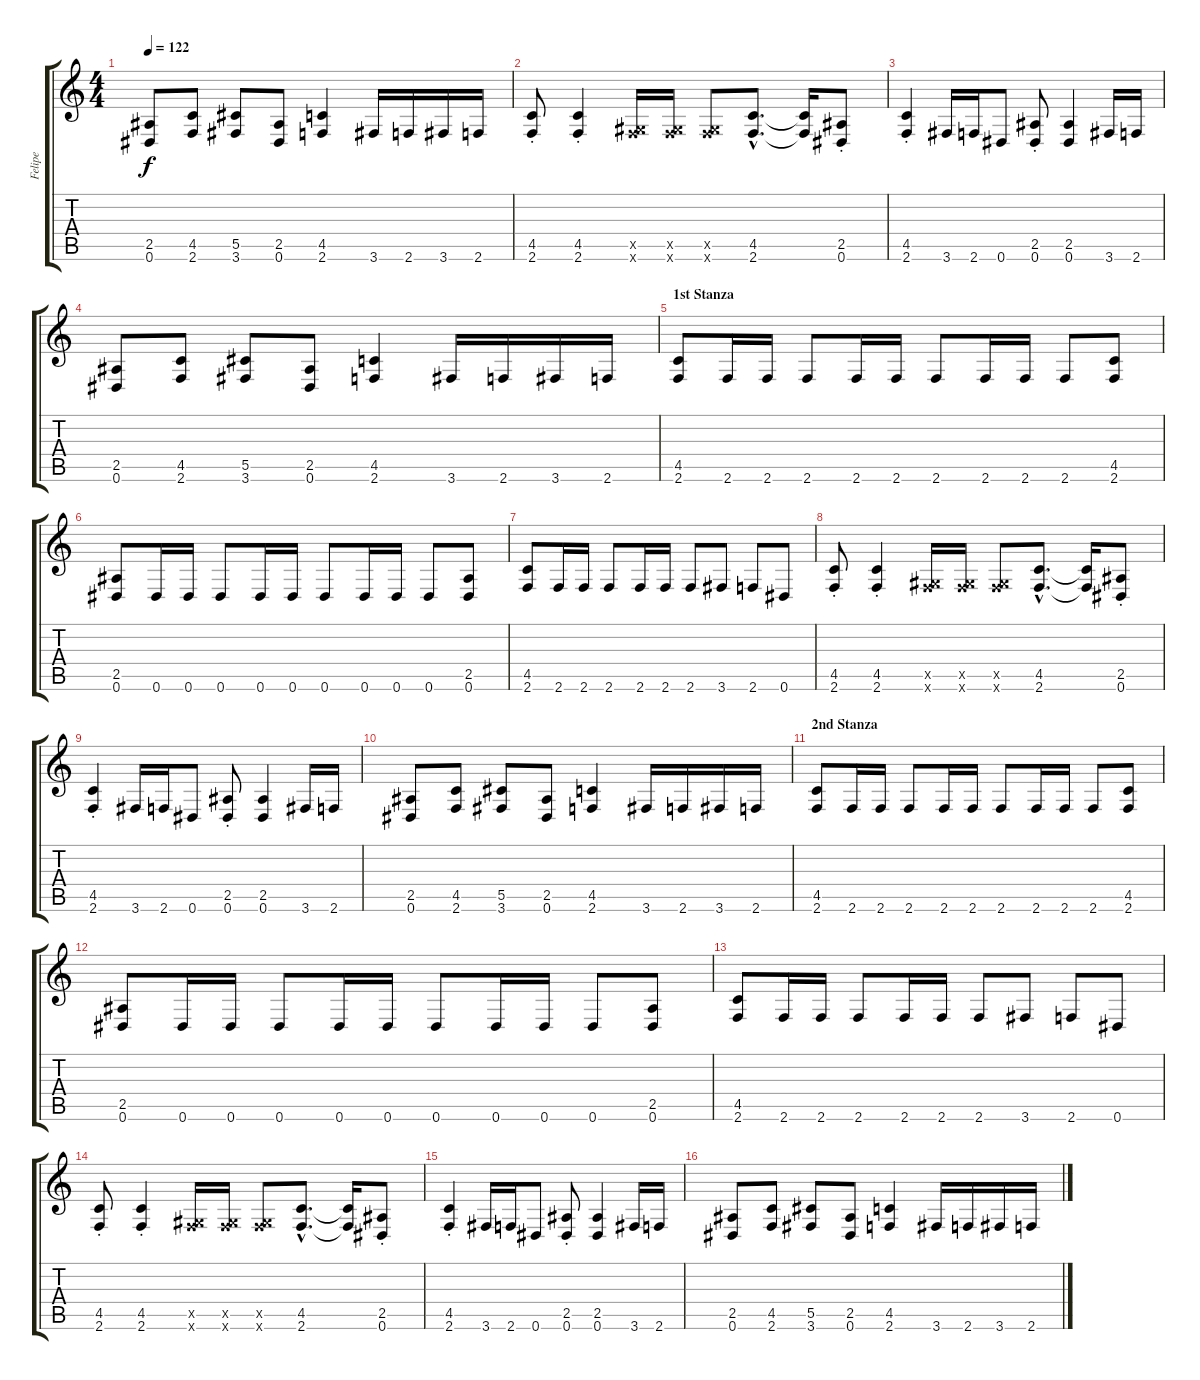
\track ("Felipe " "Felipe ") {instrument distortionguitar}
\staff {score tabs}
\tuning (Eb4 Bb3 Gb3 Db3 Ab2 Eb2) {hide}
\ts (4 4)
\tempo 122
\clef g2
\ks c
(2.5 0.6).8{dy f} (4.5 2.6).8 (5.5 3.6).8 (2.5 0.6).8 (4.5 2.6).4 3.6.16 2.6.16 3.6.16 2.6.16 |
(4.5{st} 2.6{st}).8 (4.5{st} 2.6{st}).4 (0.5{x} 2.6{x}).16 (0.5{x} 2.6{x}).16 (0.5{x} 2.6{x}).8 (4.5{hac} 2.6{hac}).8{d} (4.5{t} 2.6{t}).16 (2.5{st} 0.6{st}).8 |
(4.5{st} 2.6{st}).4 3.6.16 2.6.16 0.6.8 (2.5{st} 0.6{st}).8 (2.5 0.6).4 3.6.16 2.6.16 |
(2.5 0.6).8 (4.5 2.6).8 (5.5 3.6).8 (2.5 0.6).8 (4.5 2.6).4 3.6.16 2.6.16 3.6.16 2.6.16 |
\section ("" "1st Stanza")
(4.5 2.6).8 2.6.16 2.6.16 2.6.8 2.6.16 2.6.16 2.6.8 2.6.16 2.6.16 2.6.8 (4.5 2.6).8 |
(2.5 0.6).8 0.6.16 0.6.16 0.6.8 0.6.16 0.6.16 0.6.8 0.6.16 0.6.16 0.6.8 (2.5 0.6).8 |
(4.5 2.6).8 2.6.16 2.6.16 2.6.8 2.6.16 2.6.16 2.6.8 3.6.8 2.6.8 0.6.8 |
(4.5{st} 2.6{st}).8 (4.5{st} 2.6{st}).4 (0.5{x} 2.6{x}).16 (0.5{x} 2.6{x}).16 (0.5{x} 2.6{x}).8 (4.5{hac} 2.6{hac}).8{d} (4.5{t} 2.6{t}).16 (2.5{st} 0.6{st}).8 |
(4.5{st} 2.6{st}).4 3.6.16 2.6.16 0.6.8 (2.5{st} 0.6{st}).8 (2.5 0.6).4 3.6.16 2.6.16 |
(2.5 0.6).8 (4.5 2.6).8 (5.5 3.6).8 (2.5 0.6).8 (4.5 2.6).4 3.6.16 2.6.16 3.6.16 2.6.16 |
\section ("" "2nd Stanza")
(4.5 2.6).8 2.6.16 2.6.16 2.6.8 2.6.16 2.6.16 2.6.8 2.6.16 2.6.16 2.6.8 (4.5 2.6).8 |
(2.5 0.6).8 0.6.16 0.6.16 0.6.8 0.6.16 0.6.16 0.6.8 0.6.16 0.6.16 0.6.8 (2.5 0.6).8 |
(4.5 2.6).8 2.6.16 2.6.16 2.6.8 2.6.16 2.6.16 2.6.8 3.6.8 2.6.8 0.6.8 |
(4.5{st} 2.6{st}).8 (4.5{st} 2.6{st}).4 (0.5{x} 2.6{x}).16 (0.5{x} 2.6{x}).16 (0.5{x} 2.6{x}).8 (4.5{hac} 2.6{hac}).8{d} (4.5{t} 2.6{t}).16 (2.5{st} 0.6{st}).8 |
(4.5{st} 2.6{st}).4 3.6.16 2.6.16 0.6.8 (2.5{st} 0.6{st}).8 (2.5 0.6).4 3.6.16 2.6.16 |
(2.5 0.6).8 (4.5 2.6).8 (5.5 3.6).8 (2.5 0.6).8 (4.5 2.6).4 3.6.16 2.6.16 3.6.16 2.6.16
